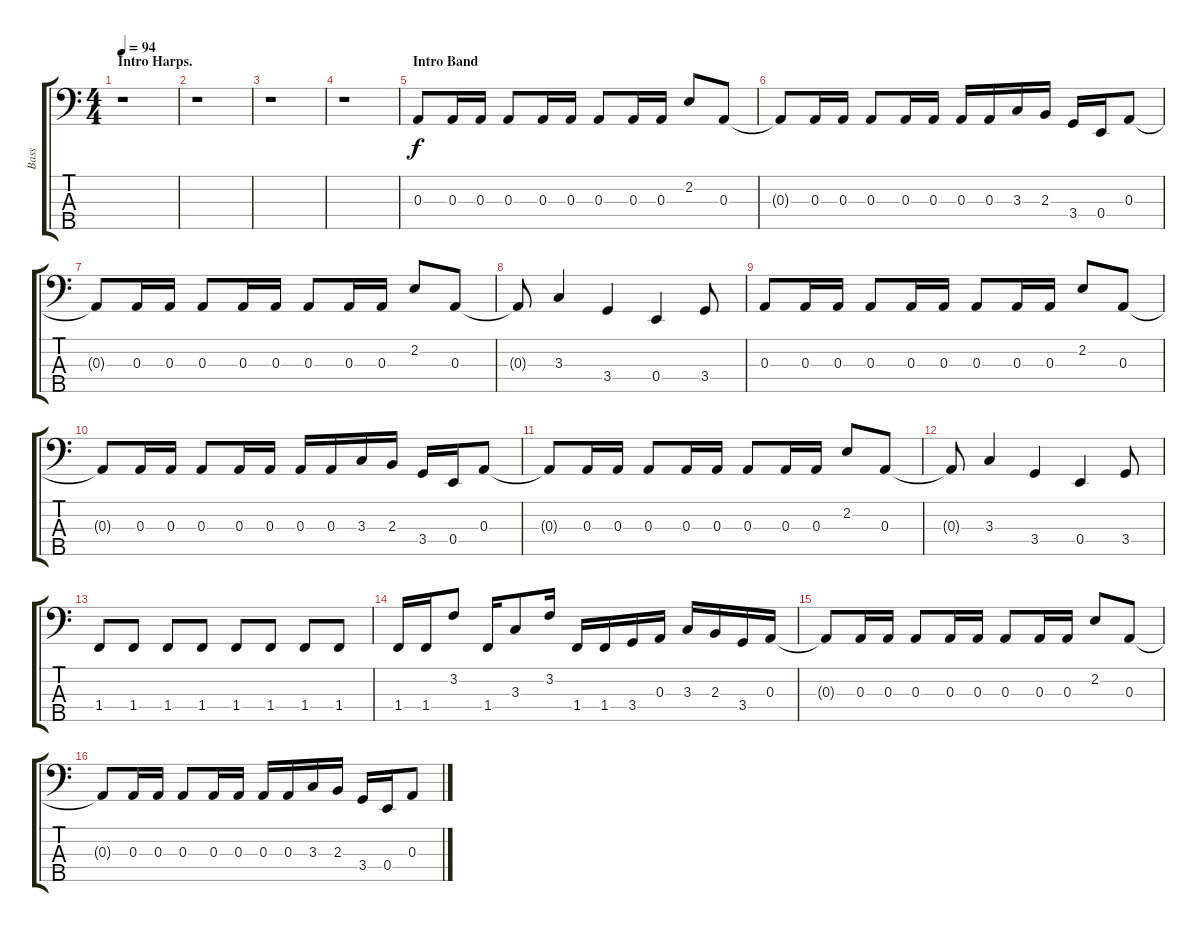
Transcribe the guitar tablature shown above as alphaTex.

\track ("Bass" "Bass") {instrument electricbassfinger}
\staff {score tabs}
\tuning (G2 D2 A1 E1 B0) {hide}
\ts (4 4)
\section ("" "Intro Harps.")
\tempo 94
\clef f4
\ks c
r.1{dy f instrument electricbassfinger} |
r.1 |
r.1 |
r.1 |
\section ("" "Intro Band")
0.3.8 0.3.16 0.3.16 0.3.8 0.3.16 0.3.16 0.3.8 0.3.16 0.3.16 2.2.8 0.3.8 |
0.3{t}.8 0.3.16 0.3.16 0.3.8 0.3.16 0.3.16 0.3.16 0.3.16 3.3.16 2.3.16 3.4.16 0.4.16 0.3.8 |
0.3{t}.8 0.3.16 0.3.16 0.3.8 0.3.16 0.3.16 0.3.8 0.3.16 0.3.16 2.2.8 0.3.8 |
0.3{t}.8 3.3.4 3.4.4 0.4.4 3.4.8 |
0.3.8 0.3.16 0.3.16 0.3.8 0.3.16 0.3.16 0.3.8 0.3.16 0.3.16 2.2.8 0.3.8 |
0.3{t}.8 0.3.16 0.3.16 0.3.8 0.3.16 0.3.16 0.3.16 0.3.16 3.3.16 2.3.16 3.4.16 0.4.16 0.3.8 |
0.3{t}.8 0.3.16 0.3.16 0.3.8 0.3.16 0.3.16 0.3.8 0.3.16 0.3.16 2.2.8 0.3.8 |
0.3{t}.8 3.3.4 3.4.4 0.4.4 3.4.8 |
1.4.8 1.4.8 1.4.8 1.4.8 1.4.8 1.4.8 1.4.8 1.4.8 |
1.4.16 1.4.16 3.2.8 1.4.16 3.3.8 3.2.16 1.4.16 1.4.16 3.4.16 0.3.16 3.3.16 2.3.16 3.4.16 0.3.16 |
\section ("" "")
0.3{t}.8 0.3.16 0.3.16 0.3.8 0.3.16 0.3.16 0.3.8 0.3.16 0.3.16 2.2.8 0.3.8 |
0.3{t}.8 0.3.16 0.3.16 0.3.8 0.3.16 0.3.16 0.3.16 0.3.16 3.3.16 2.3.16 3.4.16 0.4.16 0.3.8
